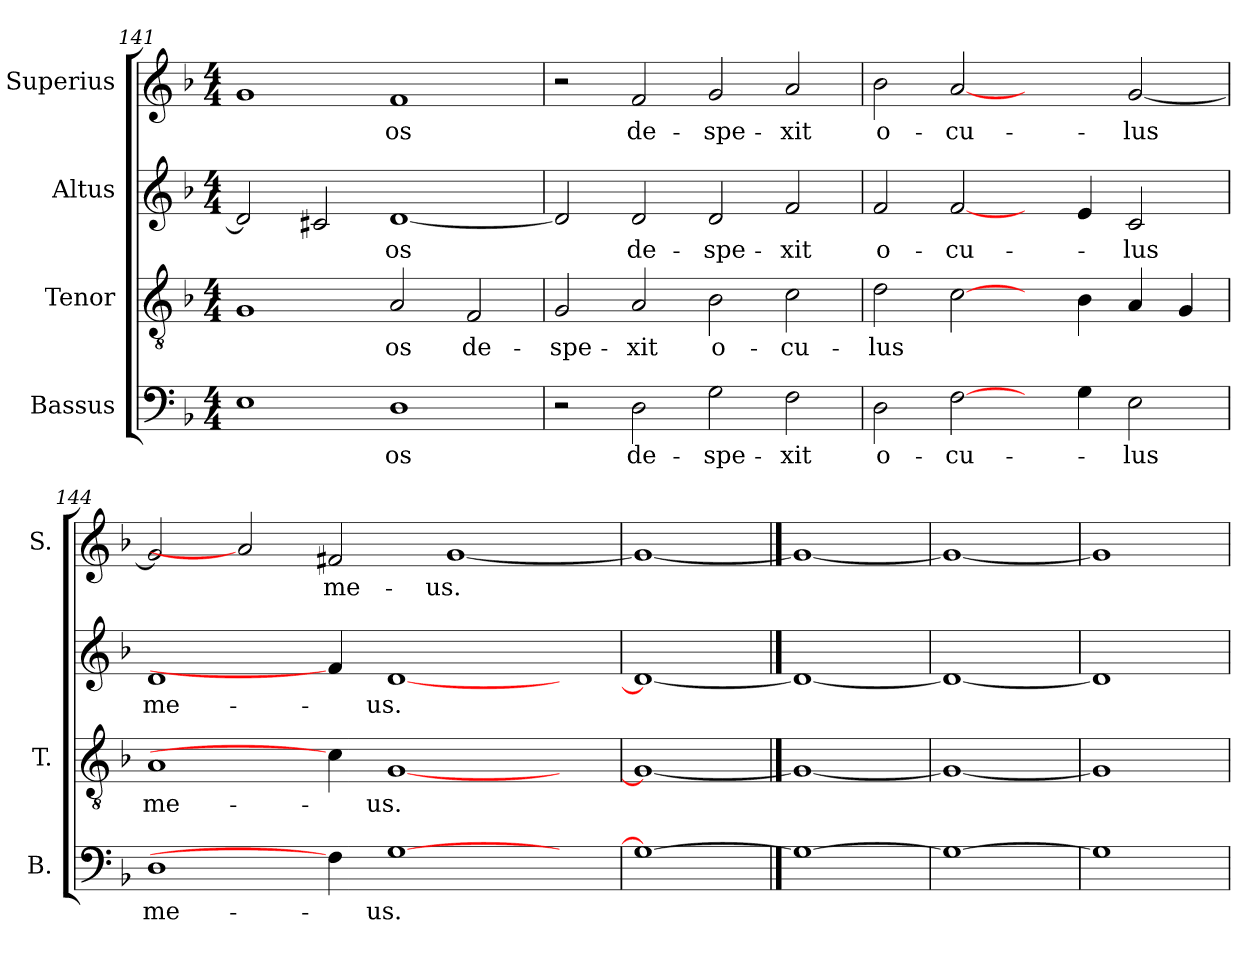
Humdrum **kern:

**kern	**text	**kern	**text	**kern	**text	**kern	**text
*part4	*part4	*part3	*part3	*part2	*part2	*part1	*part1
*staff4	*staff4	*staff3	*staff3	*staff2	*staff2	*staff1	*staff1
*I"Bassus	*	*I"Tenor	*	*I"Altus	*	*I"Superius	*
*I'B.	*	*I'T.	*	*	*	*I'S.	*
*clefF4	*	*clefGv2	*	*clefG2	*	*clefG2	*
*	*	*ITrd7c12	*	*	*	*	*
*k[b-]	*	*k[b-]	*	*k[b-]	*	*k[b-]	*
*F:	*	*F:	*	*F:	*	*F:	*
*M4/4	*	*M4/4	*	*M4/4	*	*M4/4	*
=141	=141	=141	=141	=141	=141	=141	=141
1Ei	.	1GGi	.	2di/]	.	1gi	.
.	.	.	.	2c#Xi/	.	.	.
!	!LO:LY:b:color=#000000	!	!	!	!	!	!
!	!	!	!LO:LY:b:color=#000000	!	!	!	!
!	!	!	!	!	!LO:LY:b:color=#000000	!	!
!	!	!	!	!	!	!	!LO:LY:b:color=#000000
1Di	-os	2AAi/	-os	[<1di	-os	1fi	-os
!	!	!	!LO:LY:b:color=#000000	!	!	!	!
.	.	2FFi/	de-	.	.	.	.
!!LO:LB:g=z
=142	=142	=142	=142	=142	=142	=142	=142
!	!	!	!LO:LY:b:color=#000000	!	!	!	!
2r	.	2GGi/	-spe-	2di/]	.	2r	.
!	!LO:LY:b:color=#000000	!	!	!	!	!	!
!	!	!	!LO:LY:b:color=#000000	!	!	!	!
!	!	!	!	!	!LO:LY:b:color=#000000	!	!
!	!	!	!	!	!	!	!LO:LY:b:color=#000000
2Di\	de-	2AAi/	-xit	2di/	de-	2fi/	de-
!	!LO:LY:b:color=#000000	!	!	!	!	!	!
!	!	!	!LO:LY:b:color=#000000	!	!	!	!
!	!	!	!	!	!LO:LY:b:color=#000000	!	!
!	!	!	!	!	!	!	!LO:LY:b:color=#000000
2Gi\	-spe-	2BB-i\	o-	2di/	-spe-	2gi/	-spe-
!	!LO:LY:b:color=#000000	!	!	!	!	!	!
!	!	!	!LO:LY:b:color=#000000	!	!	!	!
!	!	!	!	!	!LO:LY:b:color=#000000	!	!
!	!	!	!	!	!	!	!LO:LY:b:color=#000000
2Fi\	-xit	2Ci\	-cu-	2fi/	-xit	2ai/	-xit
=143	=143	=143	=143	=143	=143	=143	=143
!	!LO:LY:b:color=#000000	!	!	!	!	!	!
!	!	!	!LO:LY:b:color=#000000	!	!	!	!
!	!	!	!	!	!LO:LY:b:color=#000000	!	!
!	!	!	!	!	!	!	!LO:LY:b:color=#000000
2Di\	o-	2Di\	-lus	2fi/	o-	2b-i\	o-
!	!LO:LY:b:color=#000000	!	!	!	!	!	!
!	!	!	!	!	!LO:LY:b:color=#000000	!	!
!	!	!	!	!	!	!	!LO:LY:b:color=#000000
[2Fi\	-cu-	[2Ci\	.	[2fi/	-cu-	[2ai	-cu-
4ryy	.	4ryy	.	4ryy	.	2ryy	.
4Gi\	.	4BB-i\	.	4ei/	.	.	.
!	!LO:LY:b:color=#000000	!	!	!	!	!	!
!	!	!	!	!	!LO:LY:b:color=#000000	!	!
!	!	!	!	!	!	!	!LO:LY:b:color=#000000
2Ei\	-lus	4AAi/	.	2ci/	-lus	[<2gi/	-lus
.	.	4GGi/	.	.	.	.	.
=144	=144	=144	=144	=144	=144	=144	=144
!	!LO:LY:b:color=#000000	!	!	!	!	!	!
!	!	!	!LO:LY:b:color=#000000	!	!	!	!
!	!	!	!	!	!LO:LY:b:color=#000000	!	!
1Di	me-	1AAi	me-	1di	me-	2gi/]	.
.	.	.	.	.	.	2ai]	.
!	!	!	!	!	!	!	!LO:LY:b:color=#000000
4Fi\]	.	4Ci\]	.	4fi/]	.	2f#Xi/	me-
!	!LO:LY:b:color=#000000	!	!	!	!	!	!
!	!	!	!LO:LY:b:color=#000000	!	!	!	!
!	!	!	!	!	!LO:LY:b:color=#000000	!	!
[>1Gi	-us.	[<1GGi	-us.	[<1di	-us.	.	.
!	!	!	!	!	!	!	!LO:LY:b:color=#000000
.	.	.	.	.	.	[<1gi	-us.
4ryy	.	4ryy	.	4ryy	.	.	.
=145	=145	=145	=145	=145	=145	=145	=145
1Gi_>	.	1GGi_<	.	1di_<	.	1gi_<	.
==146	==146	==146	==146	==146	==146	==146	==146
1Gi_	.	1GGi_	.	1di_	.	1gi_	.
=147	=147	=147	=147	=147	=147	=147	=147
1Gi_	.	1GGi_	.	1di_	.	1gi_	.
=148	=148	=148	=148	=148	=148	=148	=148
1Gi]	.	1GGi]	.	1di]	.	1gi]	.
=	=	=	=	=	=	=	=
*-	*-	*-	*-	*-	*-	*-	*-
